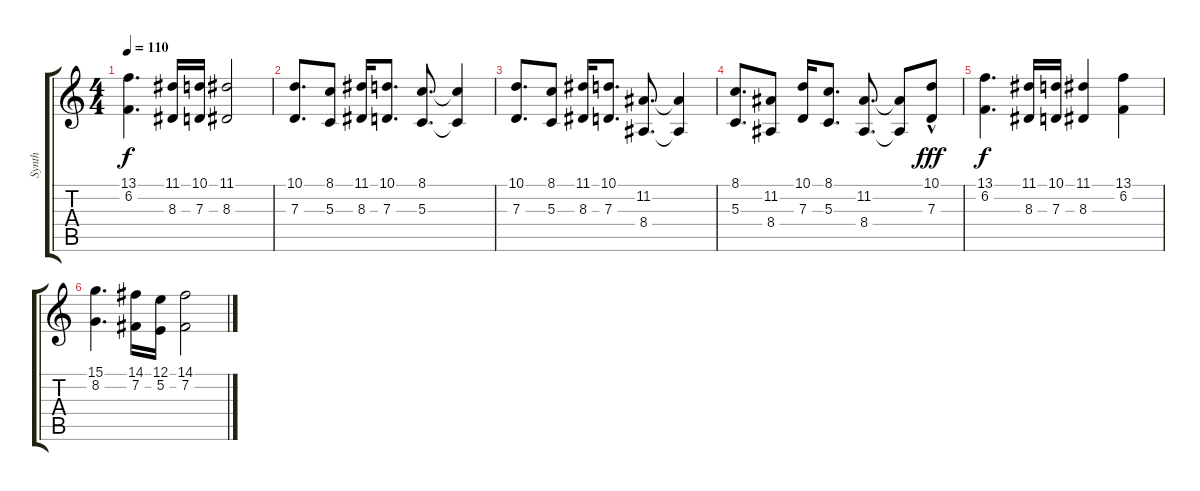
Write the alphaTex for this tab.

\track ("Synth" "Synth") {instrument synthstrings2}
\staff {score tabs}
\tuning (E4 B3 G3 D3 A2 E2) {hide}
\ts (4 4)
\tempo 110
\clef g2
\ks c
(13.1 6.2).4{d dy f} (11.1 8.3).16 (10.1 7.3).16 (11.1 8.3).2 |
(10.1 7.3).8{d} (8.1 5.3).8 (11.1 8.3).16 (10.1 7.3).8{d} (8.1 5.3).8{d} (8.1{t} 5.3{t}).4 |
(10.1 7.3).8{d} (8.1 5.3).8 (11.1 8.3).16 (10.1 7.3).8{d} (11.2 8.4).8{d} (11.2{t} 8.4{t}).4 |
(8.1 5.3).8{d} (11.2 8.4).8 (10.1 7.3).16 (8.1 5.3).8{d} (11.2 8.4).8{d} (11.2{t} 8.4{t}).8 (10.1{hac} 7.3).8{dy fff} |
(13.1 6.2).4{d dy f} (11.1 8.3).16 (10.1 7.3).16 (11.1 8.3).4 (13.1 6.2).4 |
(15.1 8.2).4{d} (14.1 7.2).16 (12.1 5.2).16 (14.1 7.2).2
